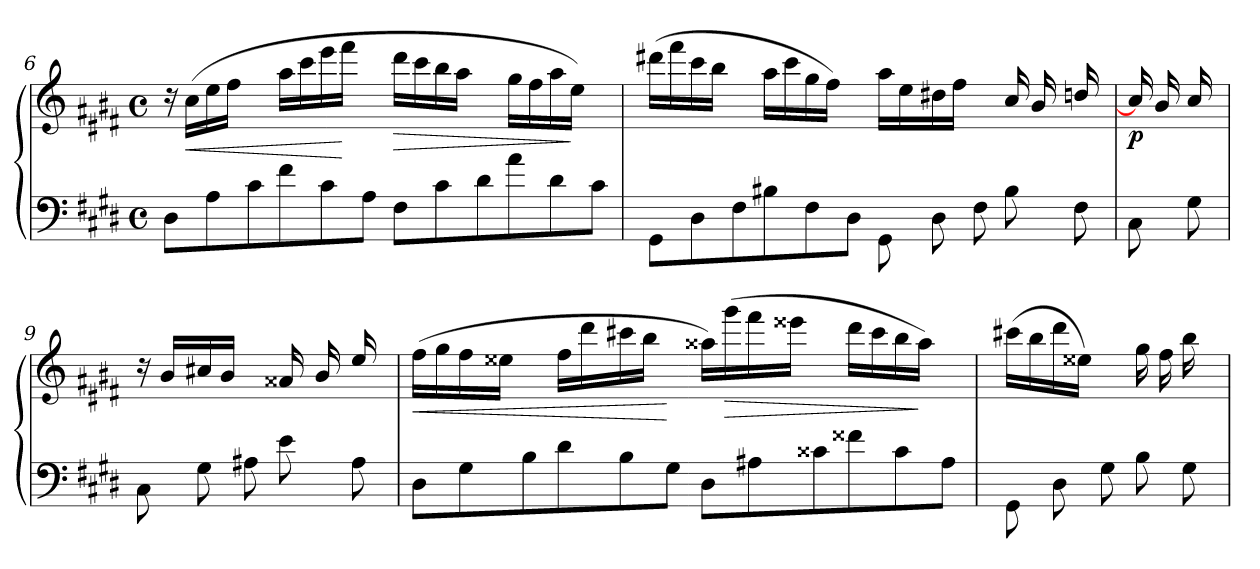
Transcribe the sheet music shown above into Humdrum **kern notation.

**kern	**kern	**dynam
*part1	*part1	*part1
*staff2	*staff1	*staff1/2
!!LO:LB:g=z
*clefF4	*clefG3	*
*k[f#c#g#d#]	*k[f#c#g#d#]	*
*M4/4	*M4/4	*
*met(c)	*met(c)	*
=6	=6	=6
8D#\L	16ra	.
!	!	!LO:HP:b
.	(>16a\LL	<
8A\	16cc#\	.
.	16dd#\JJ	.
8c#\	8ryy	.
8f#\	16ff#\LL	.
.	16aa\	.
8c#\	16ccc#\	.
.	16ddd#\JJ	[
8A\J	8ryy	.
!	!	!LO:HP:b
8F#\L	16bb\LL	>
.	16aa\	.
8c#\	16gg#\	.
.	16ff#\JJ	.
8d#\	8ryy	.
8a\	16ee\LL	.
.	16dd#\	.
8d#\	16ff#\	.
.	16cc#\JJ)	]
8c#\J	8ryy	.
=7	=7	=7
8GG#\L	(>16bb#X\LL	.
.	16ddd#\	.
8D#\	16aa\	.
.	16gg#\JJ	.
8F#\	8ryy	.
8B#X\	16ff#\LL	.
.	16aa\	.
8F#\	16ee\	.
.	16dd#\JJ)	.
8D#\J	8ryy	.
8GG#\L	16ff#\LL	.
.	16cc#\	.
8D#\	16b#X\	.
.	16dd#\JJ	.
8F#\	8ryy	.
8B#\	16a/LL	.
.	16g#/	.
8F#\	16bn/	.
.	16ryy	.
!!LO:LB:g=z
=8	=8	=8
!	!	!LO:DY:b
8C#\L	16a/LL]	p
.	16g#/	.
8G#\	16a/	.
.	16ryy	.
=9	=9	=9
8C#\L	16ra	.
.	16g#/LL	.
8G#\	16a#X/	.
.	16g#/JJ	.
8A#X\	8ryy	.
8e\	16f##X/LL	.
.	16g#/	.
8A#\	16cc#/	.
.	16ryy	.
!!LO:LB:g=z
=10	=10	=10
!	!	!LO:HP:b
8D#\L	(>16dd#\LL	<
.	16ee\	.
8G#\	16dd#\	.
.	16cc##X\JJ	.
8B\	8ryy	.
8d#\	16dd#\LL	.
.	16bb\	.
8B\	16aa#X\	.
.	16gg#\JJ	.
8G#\J	8ryy	[
8D#\L	16ff##X\LL)	.
!	!	!LO:HP:b
.	(>16eee\	>
8A#X\	16ddd#\	.
.	16ccc##\JJ	.
8c##\	8ryy	.
8f##X\	16bb\LL	.
.	16aa#\	.
8c##\	16gg#\	.
.	16ff##\JJ)	]
8A#\J	8ryy	.
=11	=11	=11
8GG#\L	(>16aa#X\LL	.
.	16gg#\	.
8D#\	16bb\	.
.	16cc##X\JJ)	.
8G#\	8ryy	.
8B\	16ee\LL	.
.	16dd#\	.
8G#\	16gg#\	.
.	16ryy	.
=	=	=
*-	*-	*-
